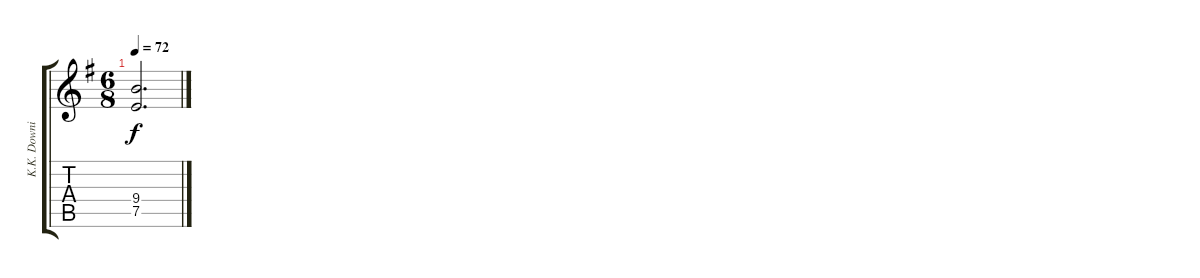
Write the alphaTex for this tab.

\track ("K.K. Downing" "K.K. Downi") {instrument acousticguitarsteel}
\staff {score tabs}
\tuning (E4 B3 G3 D3 A2 E2) {hide}
\ts (6 8)
\tempo 72
\clef g2
\ks eminor
(9.4{t} 7.5{t}).2{d dy f}
